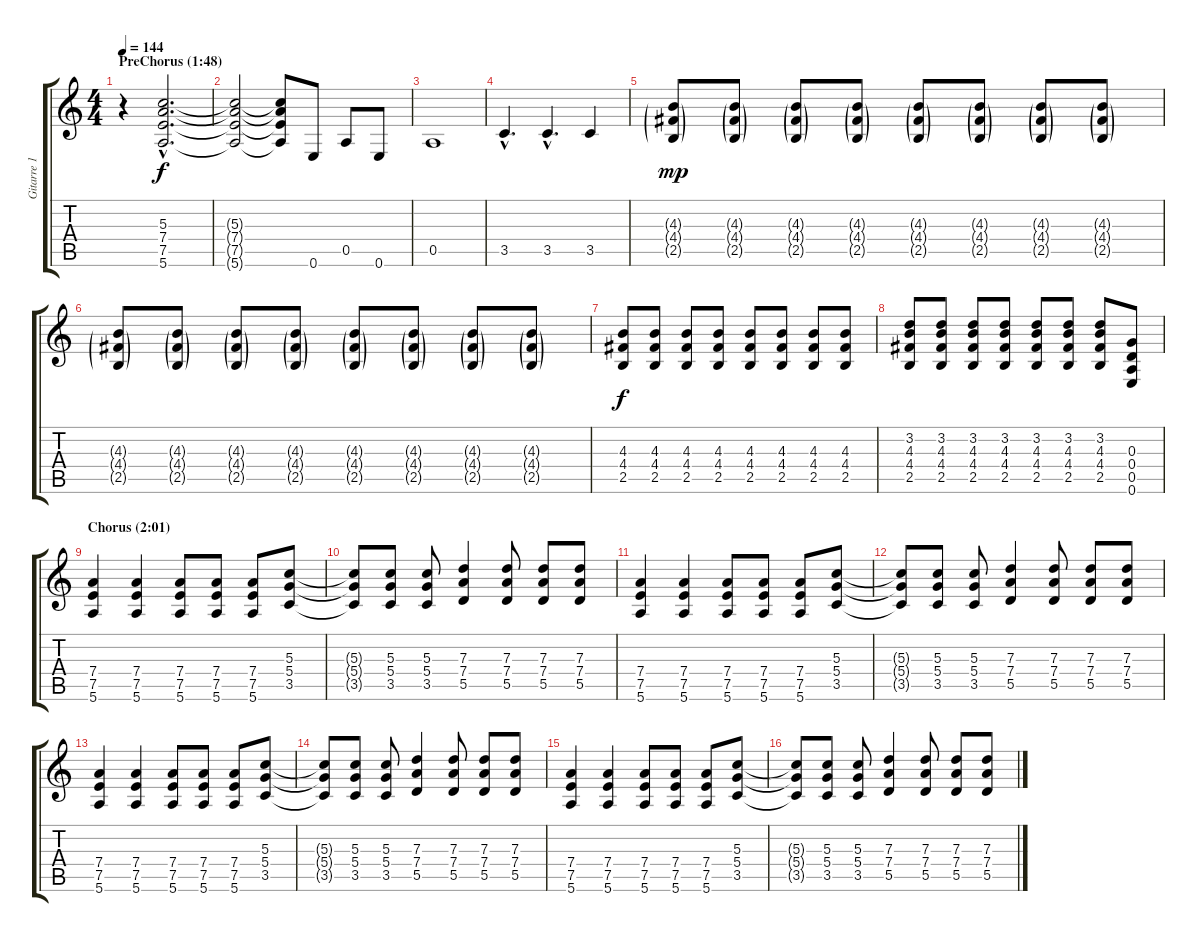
\track ("Gitarre 1" "Gitarre 1") {instrument distortionguitar}
\staff {score tabs}
\tuning (E4 B3 G3 D3 A2 E2) {hide}
\ts (4 4)
\section ("" "PreChorus (1:48)")
\tempo 144
\clef g2
\ks c
r.4{dy f} (5.3{hac} 7.4{hac} 7.5{hac} 5.6{hac}).2{d} |
(5.3{t} 7.4{t} 7.5{t} 5.6{t}).2 (5.3{t} 7.4{t} 7.5{t} 5.6{t}).8 0.6.8 0.5.8 0.6.8 |
0.5.1 |
3.5{hac}.4{d} 3.5{hac}.4{d} 3.5.4 |
(4.3{g} 4.4{g} 2.5{g}).8{dy mp} (4.3{g} 4.4{g} 2.5{g}).8 (4.3{g} 4.4{g} 2.5{g}).8 (4.3{g} 4.4{g} 2.5{g}).8 (4.3{g} 4.4{g} 2.5{g}).8 (4.3{g} 4.4{g} 2.5{g}).8 (4.3{g} 4.4{g} 2.5{g}).8 (4.3{g} 4.4{g} 2.5{g}).8 |
(4.3{g} 4.4{g} 2.5{g}).8 (4.3{g} 4.4{g} 2.5{g}).8 (4.3{g} 4.4{g} 2.5{g}).8 (4.3{g} 4.4{g} 2.5{g}).8 (4.3{g} 4.4{g} 2.5{g}).8 (4.3{g} 4.4{g} 2.5{g}).8 (4.3{g} 4.4{g} 2.5{g}).8 (4.3{g} 4.4{g} 2.5{g}).8 |
(4.3 4.4 2.5).8{dy f} (4.3 4.4 2.5).8 (4.3 4.4 2.5).8 (4.3 4.4 2.5).8 (4.3 4.4 2.5).8 (4.3 4.4 2.5).8 (4.3 4.4 2.5).8 (4.3 4.4 2.5).8 |
(3.2 4.3 4.4 2.5).8 (3.2 4.3 4.4 2.5).8 (3.2 4.3 4.4 2.5).8 (3.2 4.3 4.4 2.5).8 (3.2 4.3 4.4 2.5).8 (3.2 4.3 4.4 2.5).8 (3.2 4.3 4.4 2.5).8 (0.3 0.4 0.5 0.6).8 |
\section ("" "Chorus (2:01)")
(7.4 7.5 5.6).4 (7.4 7.5 5.6).4 (7.4 7.5 5.6).8 (7.4 7.5 5.6).8 (7.4 7.5 5.6).8 (5.3 5.4 3.5).8 |
(5.3{t} 5.4{t} 3.5{t}).8 (5.3 5.4 3.5).8 (5.3 5.4 3.5).8 (7.3 7.4 5.5).4 (7.3 7.4 5.5).8 (7.3 7.4 5.5).8 (7.3 7.4 5.5).8 |
(7.4 7.5 5.6).4 (7.4 7.5 5.6).4 (7.4 7.5 5.6).8 (7.4 7.5 5.6).8 (7.4 7.5 5.6).8 (5.3 5.4 3.5).8 |
(5.3{t} 5.4{t} 3.5{t}).8 (5.3 5.4 3.5).8 (5.3 5.4 3.5).8 (7.3 7.4 5.5).4 (7.3 7.4 5.5).8 (7.3 7.4 5.5).8 (7.3 7.4 5.5).8 |
(7.4 7.5 5.6).4 (7.4 7.5 5.6).4 (7.4 7.5 5.6).8 (7.4 7.5 5.6).8 (7.4 7.5 5.6).8 (5.3 5.4 3.5).8 |
(5.3{t} 5.4{t} 3.5{t}).8 (5.3 5.4 3.5).8 (5.3 5.4 3.5).8 (7.3 7.4 5.5).4 (7.3 7.4 5.5).8 (7.3 7.4 5.5).8 (7.3 7.4 5.5).8 |
(7.4 7.5 5.6).4 (7.4 7.5 5.6).4 (7.4 7.5 5.6).8 (7.4 7.5 5.6).8 (7.4 7.5 5.6).8 (5.3 5.4 3.5).8 |
(5.3{t} 5.4{t} 3.5{t}).8 (5.3 5.4 3.5).8 (5.3 5.4 3.5).8 (7.3 7.4 5.5).4 (7.3 7.4 5.5).8 (7.3 7.4 5.5).8 (7.3 7.4 5.5).8
